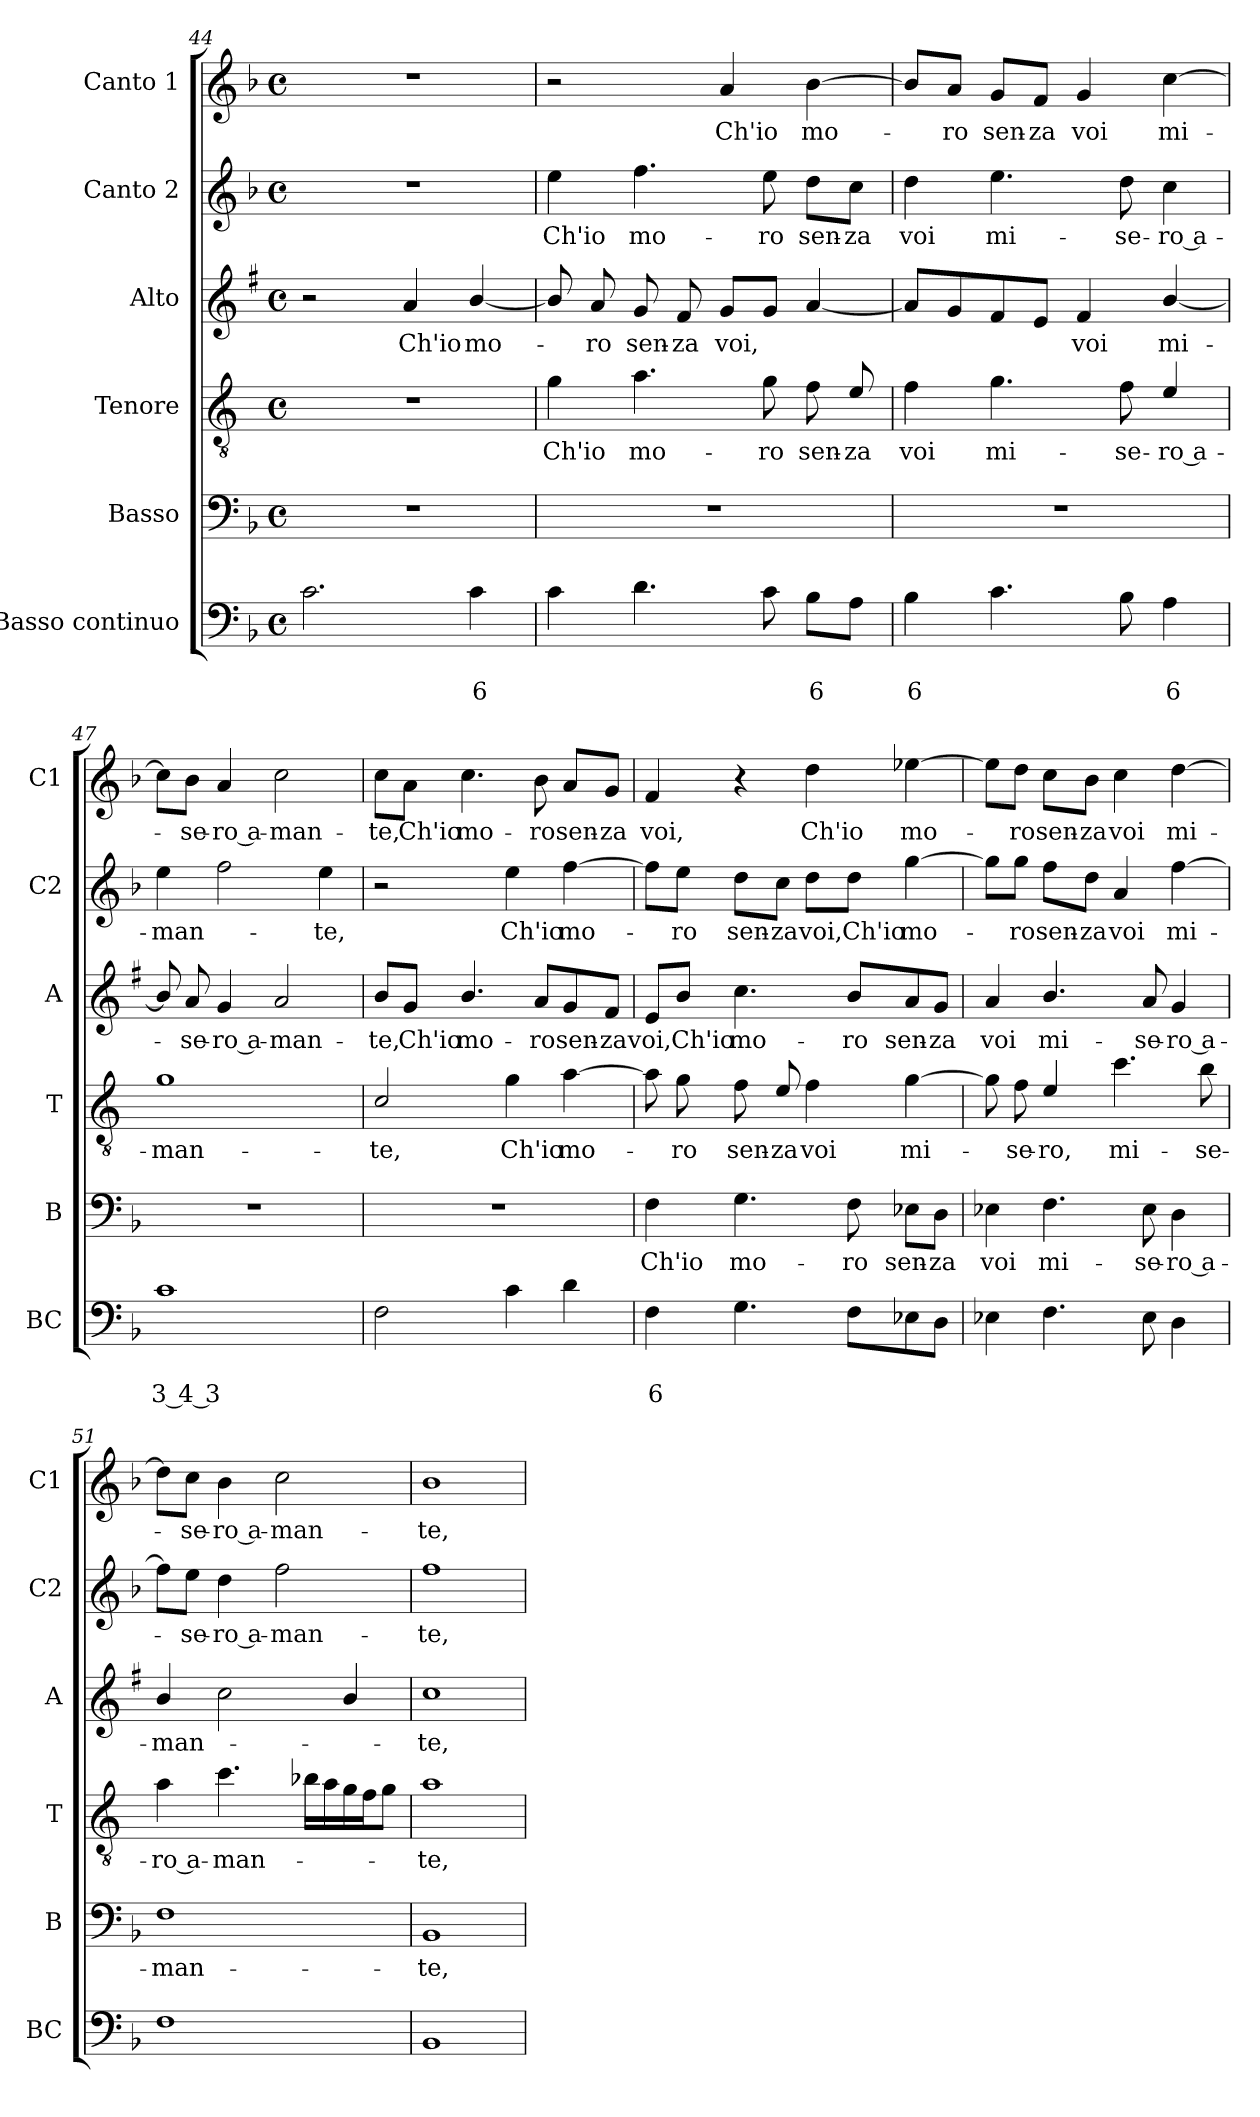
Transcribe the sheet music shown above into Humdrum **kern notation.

**kern	**text	**text	**kern	**text	**kern	**text	**kern	**text	**kern	**text	**kern	**text
*part6	*part6	*part6	*part5	*part5	*part4	*part4	*part3	*part3	*part2	*part2	*part1	*part1
*staff6	*staff6	*staff6	*staff5	*staff5	*staff4	*staff4	*staff3	*staff3	*staff2	*staff2	*staff1	*staff1
*I"Basso continuo	*	*	*I"Basso	*	*I"Tenore	*	*I"Alto	*	*I"Canto 2	*	*I"Canto 1	*
*I'BC	*	*	*I'B	*	*I'T	*	*I'A	*	*I'C2	*	*I'C1	*
*clefF4	*	*	*clefF4	*	*clefGv2	*	*clefG2	*	*clefG2	*	*clefG2	*
*	*	*	*	*	*ITrd4c7	*	*ITrd1c2	*	*	*	*	*
*k[b-]	*	*	*k[b-]	*	*k[b-]	*	*k[b-]	*	*k[b-]	*	*k[b-]	*
*F:	*	*	*F:	*	*F:	*	*F:	*	*F:	*	*F:	*
*M4/4	*	*	*M4/4	*	*M4/4	*	*M4/4	*	*M4/4	*	*M4/4	*
*met(c)	*	*	*met(c)	*	*met(c)	*	*met(c)	*	*met(c)	*	*met(c)	*
=44	=44	=44	=44	=44	=44	=44	=44	=44	=44	=44	=44	=44
2.c\	.	.	1r	.	1r	.	2r	.	1r	.	1r	.
!	!	!	!	!	!	!	!	!LO:LY:b	!	!	!	!
.	.	.	.	.	.	.	4g/	Ch'io	.	.	.	.
!	!	!LO:LY:b	!	!	!	!	!	!LO:LY:b	!	!	!	!
4c\	.	6	.	.	.	.	[4a/	mo-	.	.	.	.
!!LO:PB:g=z
=45	=45	=45	=45	=45	=45	=45	=45	=45	=45	=45	=45	=45
!	!	!	!	!	!	!LO:LY:b	!	!	!	!LO:LY:b	!	!
4c\	.	.	1r	.	4c\	Ch'io	8a/]	.	4ee\	Ch'io	2r	.
!	!	!	!	!	!	!	!	!LO:LY:b	!	!	!	!
.	.	.	.	.	.	.	8g/	-ro	.	.	.	.
!	!	!	!	!	!	!LO:LY:b	!	!LO:LY:b	!	!LO:LY:b	!	!
4.d\	.	.	.	.	4.d\	mo-	8f/	sen-	4.ff\	mo-	.	.
!	!	!	!	!	!	!	!	!LO:LY:b	!	!	!	!
.	.	.	.	.	.	.	8e/	-za	.	.	.	.
!	!	!	!	!	!	!	!	!LO:LY:b	!	!	!	!LO:LY:b
.	.	.	.	.	.	.	8f/L	voi,	.	.	4a/	Ch'io
!	!	!	!	!	!	!LO:LY:b	!	!	!	!LO:LY:b	!	!
8c\	.	.	.	.	8c\	-ro	8f/J	.	8ee\	-ro	.	.
!	!	!LO:LY:b	!	!	!	!LO:LY:b	!	!	!	!LO:LY:b	!	!LO:LY:b
8B-\L	.	6	.	.	8B-\	sen-	[4g/	.	8dd\L	sen-	[4b-\	mo-
!	!	!	!	!	!	!LO:LY:b	!	!	!	!LO:LY:b	!	!
8A\J	.	.	.	.	8A/	-za	.	.	8cc\J	-za	.	.
=46	=46	=46	=46	=46	=46	=46	=46	=46	=46	=46	=46	=46
!	!	!LO:LY:b	!	!	!	!LO:LY:b	!	!	!	!LO:LY:b	!	!
4B-\	.	6	1r	.	4B-\	voi	8g/L]	.	4dd\	voi	8b-/L]	.
!	!	!	!	!	!	!	!	!	!	!	!	!LO:LY:b
.	.	.	.	.	.	.	8f/	.	.	.	8a/J	-ro
!	!	!	!	!	!	!LO:LY:b	!	!	!	!LO:LY:b	!	!LO:LY:b
4.c\	.	.	.	.	4.c\	mi-	8e/	.	4.ee\	mi-	8g/L	sen-
!	!	!	!	!	!	!	!	!	!	!	!	!LO:LY:b
.	.	.	.	.	.	.	8d/J	.	.	.	8f/J	-za
!	!	!	!	!	!	!	!	!LO:LY:b	!	!	!	!LO:LY:b
.	.	.	.	.	.	.	4e/	voi	.	.	4g/	voi
!	!	!	!	!	!	!LO:LY:b	!	!	!	!LO:LY:b	!	!
8B-\	.	.	.	.	8B-\	-se-	.	.	8dd\	-se-	.	.
!	!	!LO:LY:b	!	!	!	!LO:LY:b	!	!LO:LY:b	!	!LO:LY:b	!	!LO:LY:b
4A\	.	6	.	.	4A/	-ro a-	[4a/	mi-	4cc\	-ro a-	[4cc\	mi-
=47	=47	=47	=47	=47	=47	=47	=47	=47	=47	=47	=47	=47
!	!	!LO:LY:b	!	!	!	!LO:LY:b	!	!	!	!LO:LY:b	!	!
1c	.	3 4 3	1r	.	1c	-man-	8a/]	.	4ee\	-man-	8cc\L]	.
!	!	!	!	!	!	!	!	!LO:LY:b	!	!	!	!LO:LY:b
.	.	.	.	.	.	.	8g/	-se-	.	.	8b-\J	-se-
!	!	!	!	!	!	!	!	!LO:LY:b	!	!	!	!LO:LY:b
.	.	.	.	.	.	.	4f/	-ro a-	2ff\	.	4a/	-ro a-
!	!	!	!	!	!	!	!	!LO:LY:b	!	!	!	!LO:LY:b
.	.	.	.	.	.	.	2g/	-man-	.	.	2cc\	-man-
!	!	!	!	!	!	!	!	!	!	!LO:LY:b	!	!
.	.	.	.	.	.	.	.	.	4ee\	-te,	.	.
=48	=48	=48	=48	=48	=48	=48	=48	=48	=48	=48	=48	=48
!	!	!	!	!	!	!LO:LY:b	!	!LO:LY:b	!	!	!	!LO:LY:b
2F\	.	.	1r	.	2F/	-te,	8a/L	-te,	2r	.	8cc\L	-te,
!	!	!	!	!	!	!	!	!LO:LY:b	!	!	!	!LO:LY:b
.	.	.	.	.	.	.	8f/J	Ch'io	.	.	8a\J	Ch'io
!	!	!	!	!	!	!	!	!LO:LY:b	!	!	!	!LO:LY:b
.	.	.	.	.	.	.	4.a/	mo-	.	.	4.cc\	mo-
!	!	!	!	!	!	!LO:LY:b	!	!	!	!LO:LY:b	!	!
4c\	.	.	.	.	4c\	Ch'io	.	.	4ee\	Ch'io	.	.
!	!	!	!	!	!	!	!	!LO:LY:b	!	!	!	!LO:LY:b
.	.	.	.	.	.	.	8g/L	-ro	.	.	8b-\	-ro
!	!	!	!	!	!	!LO:LY:b	!	!LO:LY:b	!	!LO:LY:b	!	!LO:LY:b
4d\	.	.	.	.	[4d\	mo-	8f/	sen-	[4ff\	mo-	8a/L	sen-
!	!	!	!	!	!	!	!	!LO:LY:b	!	!	!	!LO:LY:b
.	.	.	.	.	.	.	8e/J	-za	.	.	8g/J	-za
!!LO:LB:g=z
=49	=49	=49	=49	=49	=49	=49	=49	=49	=49	=49	=49	=49
!	!	!LO:LY:b	!	!LO:LY:b	!	!	!	!LO:LY:b	!	!	!	!LO:LY:b
4F\	.	6	4F\	Ch'io	8d\]	.	8d/L	voi,	8ff\L]	.	4f/	voi,
!	!	!	!	!	!	!LO:LY:b	!	!LO:LY:b	!	!LO:LY:b	!	!
.	.	.	.	.	8c\	-ro	8a/J	Ch'io	8ee\J	-ro	.	.
!	!	!	!	!LO:LY:b	!	!LO:LY:b	!	!LO:LY:b	!	!LO:LY:b	!	!
4.G\	.	.	4.G\	mo-	8B-\	sen-	4.b-\	mo-	8dd\L	sen-	4r	.
!	!	!	!	!	!	!LO:LY:b	!	!	!	!LO:LY:b	!	!
.	.	.	.	.	8A/	-za	.	.	8cc\J	-za	.	.
!	!	!	!	!	!	!LO:LY:b	!	!	!	!LO:LY:b	!	!LO:LY:b
.	.	.	.	.	4B-\	voi	.	.	8dd\L	voi,	4dd\	Ch'io
!	!	!	!	!LO:LY:b	!	!	!	!LO:LY:b	!	!LO:LY:b	!	!
8F\L	.	.	8F\	-ro	.	.	8a/L	-ro	8dd\J	Ch'io	.	.
!	!	!	!	!LO:LY:b	!	!LO:LY:b	!	!LO:LY:b	!	!LO:LY:b	!	!LO:LY:b
8E-X\	.	.	8E-X\L	sen-	[4c\	mi-	8g/	sen-	[4gg\	mo-	[4ee-X\	mo-
!	!	!	!	!LO:LY:b	!	!	!	!LO:LY:b	!	!	!	!
8D\J	.	.	8D\J	-za	.	.	8f/J	-za	.	.	.	.
=50	=50	=50	=50	=50	=50	=50	=50	=50	=50	=50	=50	=50
!	!	!	!	!LO:LY:b	!	!	!	!LO:LY:b	!	!	!	!
4E-X\	.	.	4E-X\	voi	8c\]	.	4g/	voi	8gg\L]	.	8ee-\L]	.
!	!	!	!	!	!	!LO:LY:b	!	!	!	!LO:LY:b	!	!LO:LY:b
.	.	.	.	.	8B-\	-se-	.	.	8gg\J	-ro	8dd\J	-ro
!	!	!	!	!LO:LY:b	!	!LO:LY:b	!	!LO:LY:b	!	!LO:LY:b	!	!LO:LY:b
4.F\	.	.	4.F\	mi-	4A/	-ro,	4.a/	mi-	8ff\L	sen-	8cc\L	sen-
!	!	!	!	!	!	!	!	!	!	!LO:LY:b	!	!LO:LY:b
.	.	.	.	.	.	.	.	.	8dd\J	-za	8b-\J	-za
!	!	!	!	!	!	!LO:LY:b	!	!	!	!LO:LY:b	!	!LO:LY:b
.	.	.	.	.	4.f\	mi-	.	.	4a/	voi	4cc\	voi
!	!	!	!	!LO:LY:b	!	!	!	!LO:LY:b	!	!	!	!
8E-\	.	.	8E-\	-se-	.	.	8g/	-se-	.	.	.	.
!	!	!	!	!LO:LY:b	!	!	!	!LO:LY:b	!	!LO:LY:b	!	!LO:LY:b
4D\	.	.	4D\	-ro a-	.	.	4f/	-ro a-	[4ff\	mi-	[4dd\	mi-
!	!	!	!	!	!	!LO:LY:b	!	!	!	!	!	!
.	.	.	.	.	8e\	-se-	.	.	.	.	.	.
=51	=51	=51	=51	=51	=51	=51	=51	=51	=51	=51	=51	=51
!	!	!	!	!LO:LY:b	!	!LO:LY:b	!	!LO:LY:b	!	!	!	!
1F	.	.	1F	-man-	4d\	-ro a-	4a/	-man-	8ff\L]	.	8dd\L]	.
!	!	!	!	!	!	!	!	!	!	!LO:LY:b	!	!LO:LY:b
.	.	.	.	.	.	.	.	.	8ee\J	-se-	8cc\J	-se-
!	!	!	!	!	!	!LO:LY:b	!	!	!	!LO:LY:b	!	!LO:LY:b
.	.	.	.	.	4.f\	-man-	2b-\	.	4dd\	-ro a-	4b-\	-ro a-
!	!	!	!	!	!	!	!	!	!	!LO:LY:b	!	!LO:LY:b
.	.	.	.	.	.	.	.	.	2ff\	-man-	2cc\	-man-
.	.	.	.	.	16e-X\LL	.	.	.	.	.	.	.
.	.	.	.	.	16d\	.	.	.	.	.	.	.
.	.	.	.	.	16c\	.	4a/	.	.	.	.	.
.	.	.	.	.	16B-\J	.	.	.	.	.	.	.
.	.	.	.	.	8c\J	.	.	.	.	.	.	.
=52	=52	=52	=52	=52	=52	=52	=52	=52	=52	=52	=52	=52
!	!	!	!	!LO:LY:b	!	!LO:LY:b	!	!LO:LY:b	!	!LO:LY:b	!	!LO:LY:b
1BB-	.	.	1BB-	-te,	1d	-te,	1b-	-te,	1ff	-te,	1b-	-te,
=	=	=	=	=	=	=	=	=	=	=	=	=
*-	*-	*-	*-	*-	*-	*-	*-	*-	*-	*-	*-	*-
